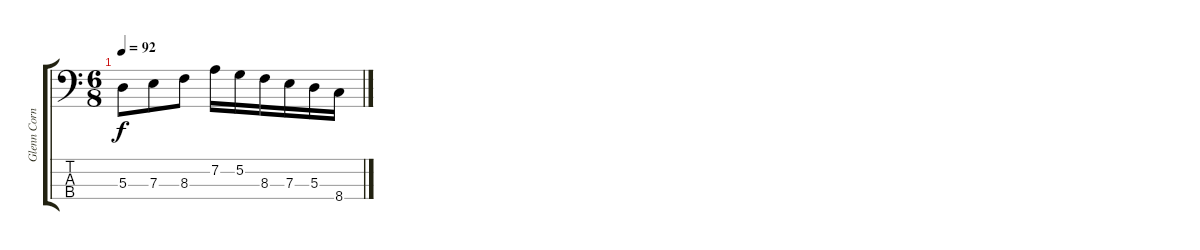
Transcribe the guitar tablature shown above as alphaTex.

\track ("Glenn Cornick (Bass Guitar)" "Glenn Corn") {instrument electricbassfinger}
\staff {score tabs}
\tuning (G2 D2 A1 E1) {hide}
\ts (6 8)
\tempo 92
\clef f4
\ks c
5.3.8{dy f} 7.3.8 8.3.8 7.2.16 5.2.16 8.3.16 7.3.16 5.3.16 8.4.16
